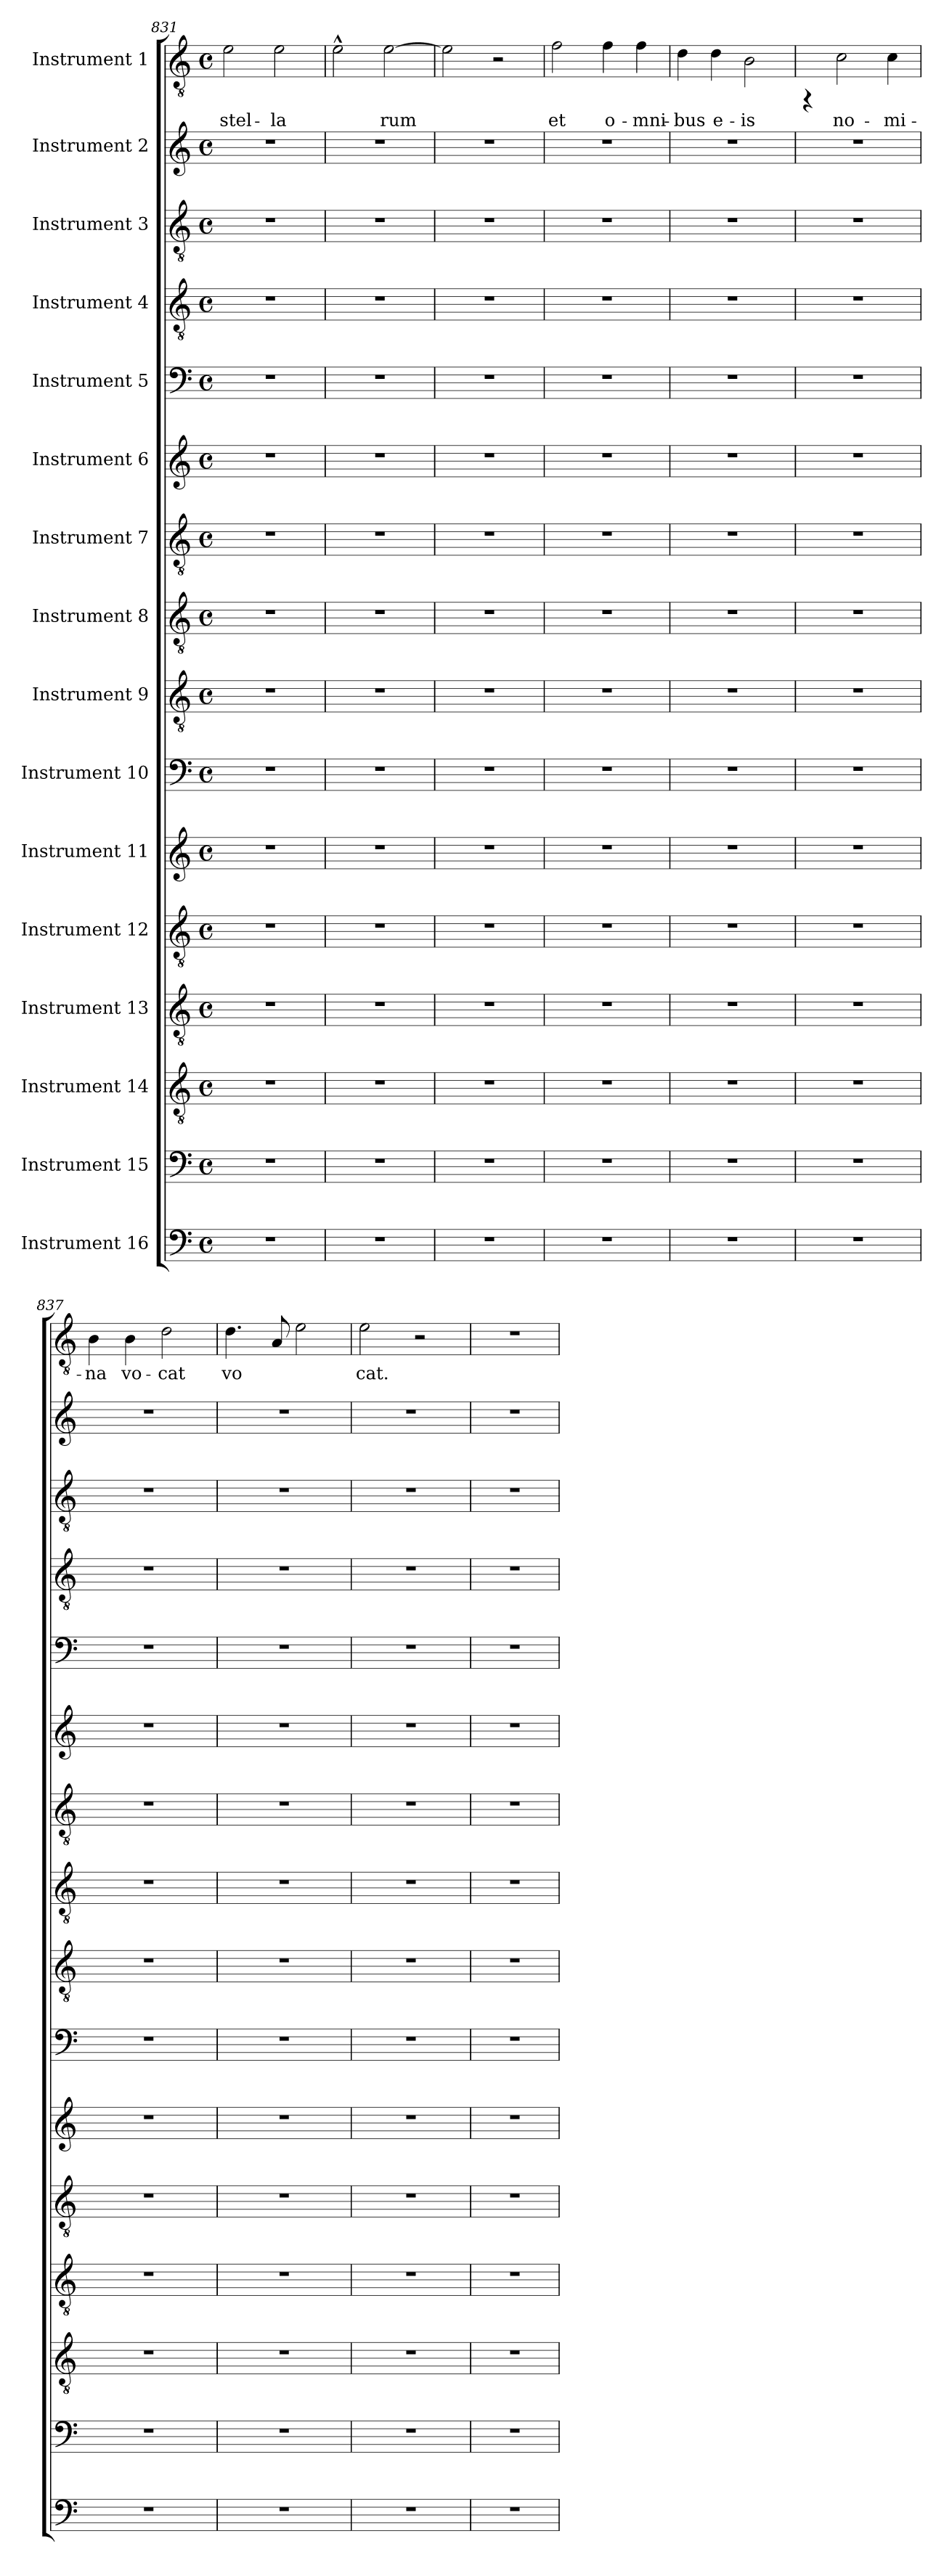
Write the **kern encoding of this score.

**kern	**kern	**kern	**kern	**kern	**kern	**kern	**kern	**kern	**kern	**kern	**kern	**kern	**kern	**kern	**kern	**text
*part16	*part15	*part14	*part13	*part12	*part11	*part10	*part9	*part8	*part7	*part6	*part5	*part4	*part3	*part2	*part1	*part1
*staff16	*staff15	*staff14	*staff13	*staff12	*staff11	*staff10	*staff9	*staff8	*staff7	*staff6	*staff5	*staff4	*staff3	*staff2	*staff1	*staff1
*I"Instrument 16	*I"Instrument 15	*I"Instrument 14	*I"Instrument 13	*I"Instrument 12	*I"Instrument 11	*I"Instrument 10	*I"Instrument 9	*I"Instrument 8	*I"Instrument 7	*I"Instrument 6	*I"Instrument 5	*I"Instrument 4	*I"Instrument 3	*I"Instrument 2	*I"Instrument 1	*
*clefF4	*clefF4	*clefGv2	*clefGv2	*clefGv2	*clefG2	*clefF4	*clefGv2	*clefGv2	*clefGv2	*clefG2	*clefF4	*clefGv2	*clefGv2	*clefG2	*clefGv2	*
*k[]	*k[]	*k[]	*k[]	*k[]	*k[]	*k[]	*k[]	*k[]	*k[]	*k[]	*k[]	*k[]	*k[]	*k[]	*k[]	*
*C:	*C:	*C:	*C:	*C:	*C:	*C:	*C:	*C:	*C:	*C:	*C:	*C:	*C:	*C:	*C:	*
*M4/4	*M4/4	*M4/4	*M4/4	*M4/4	*M4/4	*M4/4	*M4/4	*M4/4	*M4/4	*M4/4	*M4/4	*M4/4	*M4/4	*M4/4	*M4/4	*
*met(c)	*met(c)	*met(c)	*met(c)	*met(c)	*met(c)	*met(c)	*met(c)	*met(c)	*met(c)	*met(c)	*met(c)	*met(c)	*met(c)	*met(c)	*met(c)	*
=831	=831	=831	=831	=831	=831	=831	=831	=831	=831	=831	=831	=831	=831	=831	=831	=831
!	!	!	!	!	!	!	!	!	!	!	!	!	!	!	!	!LO:LY:b:cj
1r	1r	1r	1r	1r	1r	1r	1r	1r	1r	1r	1r	1r	1r	1r	2e\	stel-
!	!	!	!	!	!	!	!	!	!	!	!	!	!	!	!	!LO:LY:b:cj
.	.	.	.	.	.	.	.	.	.	.	.	.	.	.	2e\	-la-
!!LO:LB:g=z
=832	=832	=832	=832	=832	=832	=832	=832	=832	=832	=832	=832	=832	=832	=832	=832	=832
!	!	!	!	!	!	!	!	!	!	!	!	!	!	!	!	!LO:LY:b:cj
1r	1r	1r	1r	1r	1r	1r	1r	1r	1r	1r	1r	1r	1r	1r	2e^^>\	--
!	!	!	!	!	!	!	!	!	!	!	!	!	!	!	!	!LO:LY:b:cj
.	.	.	.	.	.	.	.	.	.	.	.	.	.	.	[>2e\	-rum
=833	=833	=833	=833	=833	=833	=833	=833	=833	=833	=833	=833	=833	=833	=833	=833	=833
!	!	!	!	!	!	!	!	!	!	!	!	!	!	!	!	!LO:LY:b:cj
1r	1r	1r	1r	1r	1r	1r	1r	1r	1r	1r	1r	1r	1r	1r	2e\]	.
.	.	.	.	.	.	.	.	.	.	.	.	.	.	.	2r	.
=834	=834	=834	=834	=834	=834	=834	=834	=834	=834	=834	=834	=834	=834	=834	=834	=834
!	!	!	!	!	!	!	!	!	!	!	!	!	!	!	!	!LO:LY:b:cj
1r	1r	1r	1r	1r	1r	1r	1r	1r	1r	1r	1r	1r	1r	1r	2f\	et
!	!	!	!	!	!	!	!	!	!	!	!	!	!	!	!	!LO:LY:b:cj
.	.	.	.	.	.	.	.	.	.	.	.	.	.	.	4f\	o-
!	!	!	!	!	!	!	!	!	!	!	!	!	!	!	!	!LO:LY:b:cj
.	.	.	.	.	.	.	.	.	.	.	.	.	.	.	4f\	-mni-
=835	=835	=835	=835	=835	=835	=835	=835	=835	=835	=835	=835	=835	=835	=835	=835	=835
!	!	!	!	!	!	!	!	!	!	!	!	!	!	!	!	!LO:LY:b:cj
1r	1r	1r	1r	1r	1r	1r	1r	1r	1r	1r	1r	1r	1r	1r	4d\	-bus
!	!	!	!	!	!	!	!	!	!	!	!	!	!	!	!	!LO:LY:b:cj
.	.	.	.	.	.	.	.	.	.	.	.	.	.	.	4d\	e-
!	!	!	!	!	!	!	!	!	!	!	!	!	!	!	!	!LO:LY:b:cj
.	.	.	.	.	.	.	.	.	.	.	.	.	.	.	2B\	-is
=836	=836	=836	=836	=836	=836	=836	=836	=836	=836	=836	=836	=836	=836	=836	=836	=836
1r	1r	1r	1r	1r	1r	1r	1r	1r	1r	1r	1r	1r	1r	1r	4rFF	.
!	!	!	!	!	!	!	!	!	!	!	!	!	!	!	!	!LO:LY:b:cj
.	.	.	.	.	.	.	.	.	.	.	.	.	.	.	2c\	no-
!	!	!	!	!	!	!	!	!	!	!	!	!	!	!	!	!LO:LY:b:cj
.	.	.	.	.	.	.	.	.	.	.	.	.	.	.	4c\	-mi-
=837	=837	=837	=837	=837	=837	=837	=837	=837	=837	=837	=837	=837	=837	=837	=837	=837
!	!	!	!	!	!	!	!	!	!	!	!	!	!	!	!	!LO:LY:b:cj
1r	1r	1r	1r	1r	1r	1r	1r	1r	1r	1r	1r	1r	1r	1r	4B\	-na
!	!	!	!	!	!	!	!	!	!	!	!	!	!	!	!	!LO:LY:b:cj
.	.	.	.	.	.	.	.	.	.	.	.	.	.	.	4B\	vo-
!	!	!	!	!	!	!	!	!	!	!	!	!	!	!	!	!LO:LY:b:cj
.	.	.	.	.	.	.	.	.	.	.	.	.	.	.	2d\	-cat
=838	=838	=838	=838	=838	=838	=838	=838	=838	=838	=838	=838	=838	=838	=838	=838	=838
!	!	!	!	!	!	!	!	!	!	!	!	!	!	!	!	!LO:LY:b:cj
1r	1r	1r	1r	1r	1r	1r	1r	1r	1r	1r	1r	1r	1r	1r	4.d\	vo-
!	!	!	!	!	!	!	!	!	!	!	!	!	!	!	!	!LO:LY:b:cj
.	.	.	.	.	.	.	.	.	.	.	.	.	.	.	8A/	--
!	!	!	!	!	!	!	!	!	!	!	!	!	!	!	!	!LO:LY:b:cj
.	.	.	.	.	.	.	.	.	.	.	.	.	.	.	2e\	--
!!LO:LB:g=z
=839	=839	=839	=839	=839	=839	=839	=839	=839	=839	=839	=839	=839	=839	=839	=839	=839
!	!	!	!	!	!	!	!	!	!	!	!	!	!	!	!	!LO:LY:b:cj
1r	1r	1r	1r	1r	1r	1r	1r	1r	1r	1r	1r	1r	1r	1r	2e\	-cat.
.	.	.	.	.	.	.	.	.	.	.	.	.	.	.	2r	.
=840	=840	=840	=840	=840	=840	=840	=840	=840	=840	=840	=840	=840	=840	=840	=840	=840
1r	1r	1r	1r	1r	1r	1r	1r	1r	1r	1r	1r	1r	1r	1r	1r	.
=	=	=	=	=	=	=	=	=	=	=	=	=	=	=	=	=
*-	*-	*-	*-	*-	*-	*-	*-	*-	*-	*-	*-	*-	*-	*-	*-	*-
